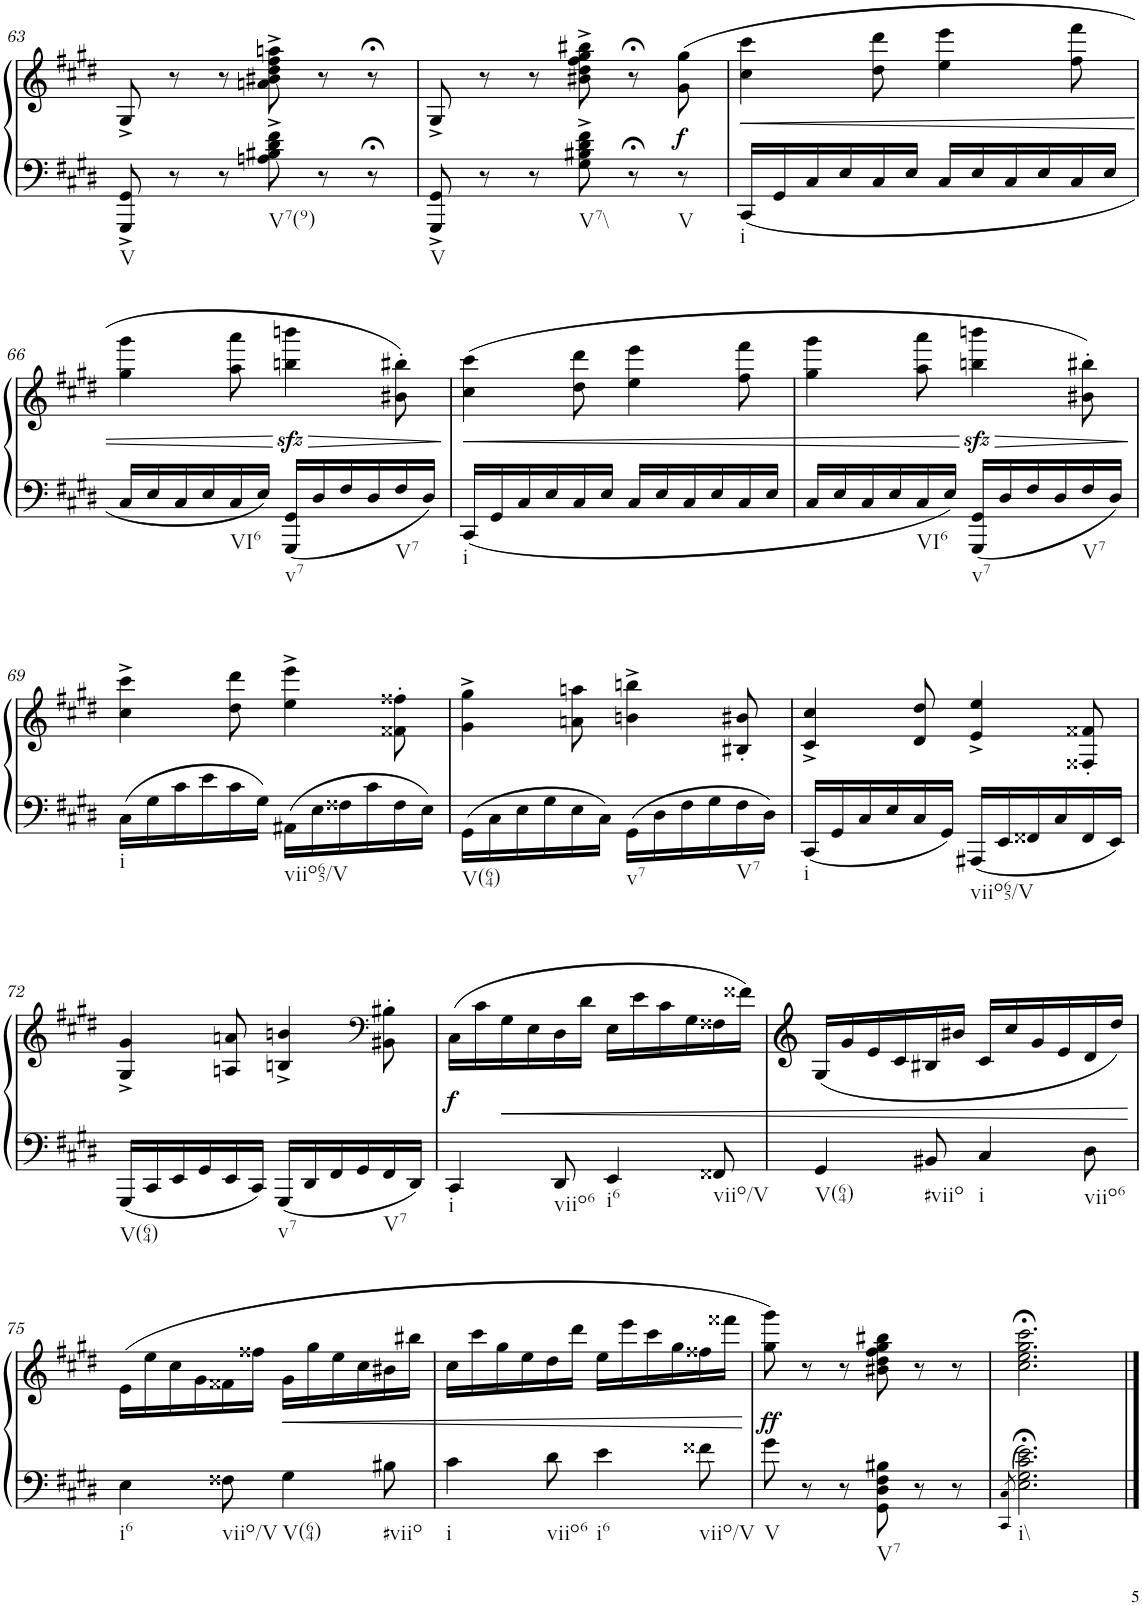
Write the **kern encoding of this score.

**kern	**kern	**dynam
*part1	*part1	*part1
*staff2	*staff1	*staff1/2
*I"Piano	*	*
*I'Pno.	*	*
!!LO:PB:g=z
*clefG2	*clefF4	*
*k[f#c#g#d#]	*k[f#c#g#d#]	*
*M6/8	*M6/8	*
=63	=63	=63
!LO:TX:b:t=V	!	!
8GGG#/^ 8GG#/^	8G#^/	.
8r	8r	.
8r	8r	.
!LO:TX:b:t=V7(9)	!	!
8An\^ 8B#X\^ 8d#\^ 8f#\^	8an\^ 8b#X\^ 8dd#\^ 8ff#\^ 8aan\^	.
8r	8r	.
8r;<	8r;<	.
=64	=64	=64
!LO:TX:b:t=V	!	!
8GGG#/^ 8GG#/^	8G#^/	.
8r	8r	.
8r	8r	.
!LO:TX:b:t=V7\\	!	!
8G#\^ 8B#X\^ 8d#\^ 8f#\^	8b#X\^ 8dd#\^ 8ff#\^ 8gg#\^ 8bb#X\^	.
8r;<	8r;<	.
!LO:TX:b:t=V	!	!
!	!	!LO:DY:b
8r	(8g#\ 8gg#\	f
=65	=65	=65
!LO:TX:b:t=i	!	!
!	!	!LO:HP:b
16CC#/LL	4cc#\ 4ccc#\	<
16GG#/	.	.
16C#/	.	.
16E/	.	.
16C#/	8dd#\ 8ddd#\	.
16E/JJ	.	.
16C#/LL	4ee\ 4eee\	.
16E/	.	.
16C#/	.	.
16E/	.	.
16C#/	8ff#\ 8fff#\	.
16E/JJ	.	.
!!LO:LB:g=z
=66	=66	=66
16C#/LL	4gg#\ 4ggg#\	.
16E/	.	.
16C#/	.	.
16E/	.	.
!LO:TX:b:t=VI6	!	!
16C#/	8aa\ 8aaa\	.
16E/JJ	.	.
!LO:TX:b:t=v7	!	!
!	!	!LO:HP:n=1:b
16GGG#/ 16GG#/LL	4bbn\zz< 4bbbn\zz<	[ >
16D#/	.	.
16F#/	.	.
16D#/	.	.
!LO:TX:b:t=V7	!	!
16F#/	8b#X\' 8bb#X\')	.
16D#/JJ	.	.
.	.	]
=67	=67	=67
!LO:TX:b:t=i	!	!
!	!	!LO:HP:b
16CC#/LL	(4cc#\ 4ccc#\	<
16GG#/	.	.
16C#/	.	.
16E/	.	.
16C#/	8dd#\ 8ddd#\	.
16E/JJ	.	.
16C#/LL	4ee\ 4eee\	.
16E/	.	.
16C#/	.	.
16E/	.	.
16C#/	8ff#\ 8fff#\	.
16E/JJ	.	.
=68	=68	=68
16C#/LL	4gg#\ 4ggg#\	.
16E/	.	.
16C#/	.	.
16E/	.	.
!LO:TX:b:t=VI6	!	!
16C#/	8aa\ 8aaa\	.
16E/JJ	.	.
!LO:TX:b:t=v7	!	!
!	!	!LO:HP:n=1:b
16GGG#/ 16GG#/LL	4bbn\zz< 4bbbn\zz<	[ >
16D#/	.	.
16F#/	.	.
16D#/	.	.
!LO:TX:b:t=V7	!	!
16F#/	8b#X\' 8bb#X\')	.
16D#/JJ	.	.
.	.	]
!!LO:LB:g=z
=69	=69	=69
!LO:TX:b:t=i	!	!
16C#\LL	4cc#\^ 4ccc#\^	.
16G#\	.	.
16c#\	.	.
16e\	.	.
16c#\	8dd#\ 8ddd#\	.
16G#\JJ	.	.
!LO:TX:b:t=viio65/V	!	!
16AA#X\LL	4ee\^ 4eee\^	.
16E\	.	.
16F##X\	.	.
16c#\	.	.
16F##\	8f##X\' 8ff##X\'	.
16E\JJ	.	.
=70	=70	=70
!LO:TX:b:t=V(64)	!	!
16GG#\LL	4g#\^ 4gg#\^	.
16C#\	.	.
16E\	.	.
16G#\	.	.
16E\	8an\ 8aan\	.
16C#\JJ	.	.
!LO:TX:b:t=v7	!	!
16GG#\LL	4bn\^ 4bbn\^	.
16D#\	.	.
16F#\	.	.
16G#\	.	.
!LO:TX:b:t=V7	!	!
16F#\	8B#X/' 8b#X/'	.
16D#\JJ	.	.
=71	=71	=71
!LO:TX:b:t=i	!	!
16CC#/LL	4c#/^ 4cc#/^	.
16GG#/	.	.
16C#/	.	.
16E/	.	.
16C#/	8d#/ 8dd#/	.
16GG#/JJ	.	.
!LO:TX:b:t=viio65/V	!	!
16AAA#X/LL	4e/^ 4ee/^	.
16EE/	.	.
16FF##X/	.	.
16C#/	.	.
16FF##/	8F##X/' 8f##X/'	.
16EE/JJ	.	.
!!LO:LB:g=z
=72	=72	=72
!LO:TX:b:t=V(64)	!	!
16GGG#/LL	4G#/^ 4g#/^	.
16CC#/	.	.
16EE/	.	.
16GG#/	.	.
16EE/	8An/ 8an/	.
16CC#/JJ	.	.
!LO:TX:b:t=v7	!	!
16GGG#/LL	4Bn/^ 4bn/^	.
16DD#/	.	.
16FF#/	.	.
16GG#/	.	.
*	*clefF4	*
!LO:TX:b:t=V7	!	!
16FF#/	8BB#X\' 8B#X\'	.
16DD#/JJ	.	.
=73	=73	=73
!LO:TX:b:t=i	!	!
!	!	!LO:DY:b
4CC#/	(16C#\LL	f
.	16c#\	.
!	!	!LO:HP:b
.	16G#\	<
.	16E\	.
!LO:TX:b:t=viio6	!	!
8DD#/	16D#\	.
.	16d#\JJ	.
!LO:TX:b:t=i6	!	!
4EE/	16E\LL	.
.	16e\	.
.	16c#\	.
.	16G#\	.
!LO:TX:b:t=viio/V	!	!
8FF##X/	16F##X\	.
.	16f##X\JJ)	.
=74	=74	=74
!LO:TX:b:t=V(64)	!	!
4GG#/	(16G#/LL	.
.	16g#/	.
.	16e/	.
.	16c#/	.
!LO:TX:b:t=#viio	!	!
8BB#X/	16B#X/	.
.	16b#X/JJ	.
!LO:TX:b:t=i	!	!
4C#/	16c#/LL	.
.	16cc#/	.
.	16g#/	.
.	16e/	.
!LO:TX:b:t=viio6	!	!
8D#\	16d#/	.
.	16dd#/JJ)	.
.	.	[
!!LO:LB:g=z
=75	=75	=75
!LO:TX:b:t=i6	!	!
4E\	(16e\LL	.
.	16ee\	.
.	16cc#\	.
.	16g#\	.
!LO:TX:b:t=viio/V	!	!
8F##X\	16f##X\	.
.	16ff##X\JJ	.
!LO:TX:b:t=V(64)	!	!
!	!	!LO:HP:b
4G#\	16g#\LL	<
.	16gg#\	.
.	16ee\	.
.	16cc#\	.
!LO:TX:b:t=#viio	!	!
8B#X\	16b#X\	.
.	16bb#X\JJ	.
=76	=76	=76
!LO:TX:b:t=i	!	!
4c#\	16cc#\LL	.
.	16ccc#\	.
.	16gg#\	.
.	16ee\	.
!LO:TX:b:t=viio6	!	!
8d#\	16dd#\	.
.	16ddd#\JJ	.
!LO:TX:b:t=i6	!	!
4e\	16ee\LL	.
.	16eee\	.
.	16ccc#\	.
.	16gg#\	.
!LO:TX:b:t=viio/V	!	!
8f##X\	16ff##X\	.
.	16fff##X\JJ	.
.	.	[
=77	=77	=77
!LO:TX:b:t=V	!	!
!	!	!LO:DY:b
8g#\	8gg#\ 8ggg#\)	ff
8r	8r	.
8r	8r	.
!LO:TX:b:t=V7	!	!
8GG#\ 8D#\ 8F#\ 8B#X\	8b#X\ 8dd#\ 8ff#\ 8gg#\ 8bb#X\	.
8r	8r	.
8r	8r	.
=78	=78	=78
8qCC#/ 8qC#/	.	.
!LO:TX:b:t=i\\	!	!
2.E\;< 2.G#\;< 2.c#\;< 2.e\;<	2.cc#\;< 2.ee\;< 2.gg#\;< 2.ccc#\;<	.
==	==	==
*-	*-	*-
